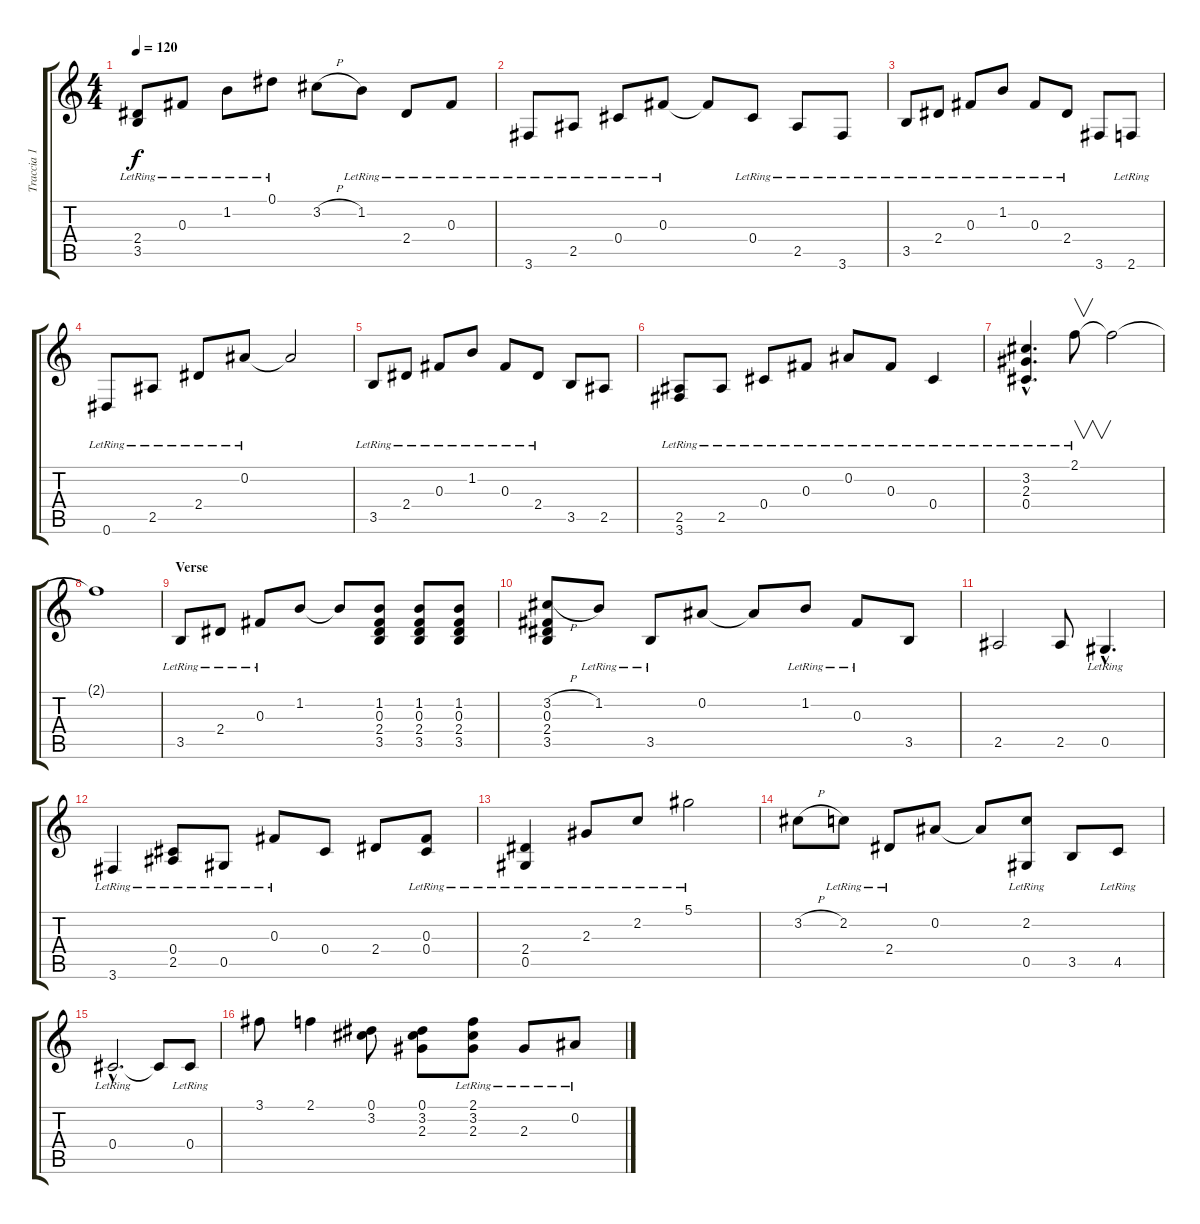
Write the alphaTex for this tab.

\track ("Traccia 1" "Traccia 1") {instrument acousticguitarsteel}
\staff {score tabs}
\tuning (Eb4 Bb3 Gb3 Db3 Ab2 Eb2) {hide}
\ts (4 4)
\tempo 120
\clef g2
\ks c
(2.4{lr} 3.5{lr}).8{dy f} 0.3{lr}.8 1.2{lr}.8 0.1{lr}.8 3.2{h}.8 1.2{lr}.8 2.4{lr}.8 0.3{lr}.8 |
3.6{lr}.8 2.5{lr}.8 0.4{lr}.8 0.3{lr}.8 0.3{t}.8 0.4{lr}.8 2.5{lr}.8 3.6{lr}.8 |
3.5{lr}.8 2.4{lr}.8 0.3{lr}.8 1.2{lr}.8 0.3{lr}.8 2.4{lr}.8 3.6.8 2.6{lr}.8 |
0.6{lr}.8 2.5{lr}.8 2.4{lr}.8 0.2{lr}.8 0.2{t}.2 |
3.5{lr}.8 2.4{lr}.8 0.3{lr}.8 1.2{lr}.8 0.3{lr}.8 2.4{lr}.8 3.5.8 2.5.8 |
(2.5 3.6{lr}).8 2.5{lr}.8 0.4{lr}.8 0.3{lr}.8 0.2{lr}.8 0.3{lr}.8 0.4{lr}.4 |
(3.2{hac lr} 2.3{hac lr} 0.4{hac lr}).4{d} 2.1{lr}.8{v} 2.1{t}.2 |
2.1{t}.1 |
\section ("" "Verse")
3.5{lr}.8 2.4{lr}.8 0.3{lr}.8 1.2.8 1.2{t}.8 (1.2 0.3 2.4 3.5).8 (1.2 0.3 2.4 3.5).8 (1.2 0.3 2.4 3.5).8 |
(3.2{h} 0.3 2.4 3.5).8 1.2{lr}.8 3.5{lr}.8 0.2.8 0.2{t}.8 1.2{lr}.8 0.3{lr}.8 3.5.8 |
2.5.2 2.5.8 0.5{hac lr}.4{d} |
3.6{lr}.4 (0.4{lr} 2.5).8 0.5{lr}.8 0.3{lr}.8 0.4.8 2.4.8 (0.3{lr} 0.4).8 |
(2.4{lr} 0.5{lr}).4 2.3{lr}.8 2.2{lr}.8 5.1{lr}.2 |
3.2{h}.8 2.2{lr}.8 2.4{lr}.8 0.2.8 0.2{t}.8 (2.2{lr} 0.5).8 3.5.8 4.5{lr}.8 |
0.4{hac lr}.2{d} 0.4{t}.8 0.4{lr}.8 |
3.1.8 2.1.4 (0.1 3.2).8 (0.1 3.2 2.3).8 (2.1{lr} 3.2{lr} 2.3).8 2.3{lr}.8 0.2{lr}.8
